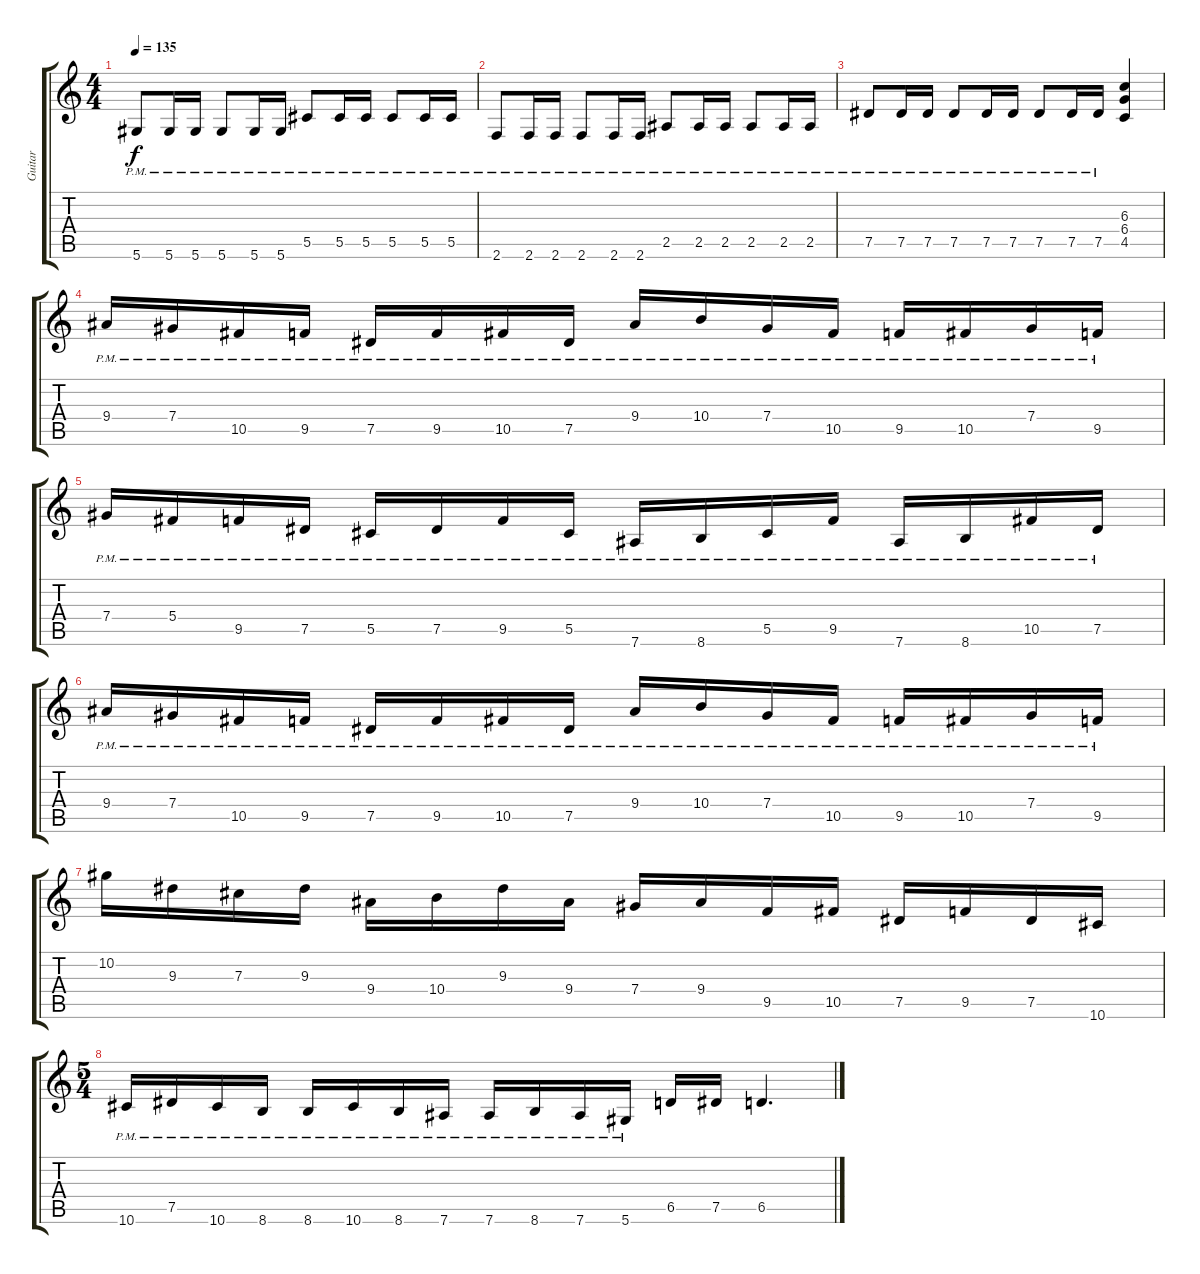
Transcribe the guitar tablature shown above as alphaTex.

\track ("Guitar" "Guitar") {instrument overdrivenguitar}
\staff {score tabs}
\tuning (Eb4 Bb3 Gb3 Db3 Ab2 Eb2) {hide}
\ts (4 4)
\tempo 135
\clef g2
\ks c
5.6{pm}.8{dy f} 5.6{pm}.16 5.6{pm}.16 5.6{pm}.8 5.6{pm}.16 5.6{pm}.16 5.5{pm}.8 5.5{pm}.16 5.5{pm}.16 5.5{pm}.8 5.5{pm}.16 5.5{pm}.16 |
2.6{pm}.8 2.6{pm}.16 2.6{pm}.16 2.6{pm}.8 2.6{pm}.16 2.6{pm}.16 2.5{pm}.8 2.5{pm}.16 2.5{pm}.16 2.5{pm}.8 2.5{pm}.16 2.5{pm}.16 |
7.5{pm}.8 7.5{pm}.16 7.5{pm}.16 7.5{pm}.8 7.5{pm}.16 7.5{pm}.16 7.5{pm}.8 7.5{pm}.16 7.5{pm}.16 (6.3 6.4 4.5).4 |
9.4{pm}.16 7.4{pm}.16 10.5{pm}.16 9.5{pm}.16 7.5{pm}.16 9.5{pm}.16 10.5{pm}.16 7.5{pm}.16 9.4{pm}.16 10.4{pm}.16 7.4{pm}.16 10.5{pm}.16 9.5{pm}.16 10.5{pm}.16 7.4{pm}.16 9.5{pm}.16 |
7.4{pm}.16 5.4{pm}.16 9.5{pm}.16 7.5{pm}.16 5.5{pm}.16 7.5{pm}.16 9.5{pm}.16 5.5{pm}.16 7.6{pm}.16 8.6{pm}.16 5.5{pm}.16 9.5{pm}.16 7.6{pm}.16 8.6{pm}.16 10.5{pm}.16 7.5{pm}.16 |
9.4{pm}.16 7.4{pm}.16 10.5{pm}.16 9.5{pm}.16 7.5{pm}.16 9.5{pm}.16 10.5{pm}.16 7.5{pm}.16 9.4{pm}.16 10.4{pm}.16 7.4{pm}.16 10.5{pm}.16 9.5{pm}.16 10.5{pm}.16 7.4{pm}.16 9.5{pm}.16 |
10.2.16 9.3.16 7.3.16 9.3.16 9.4.16 10.4.16 9.3.16 9.4.16 7.4.16 9.4.16 9.5.16 10.5.16 7.5.16 9.5.16 7.5.16 10.6.16 |
\ts (5 4)
10.6{pm}.16 7.5{pm}.16 10.6{pm}.16 8.6{pm}.16 8.6{pm}.16 10.6{pm}.16 8.6{pm}.16 7.6{pm}.16 7.6{pm}.16 8.6{pm}.16 7.6{pm}.16 5.6{pm}.16 6.5.16 7.5.16 6.5.4{d}
